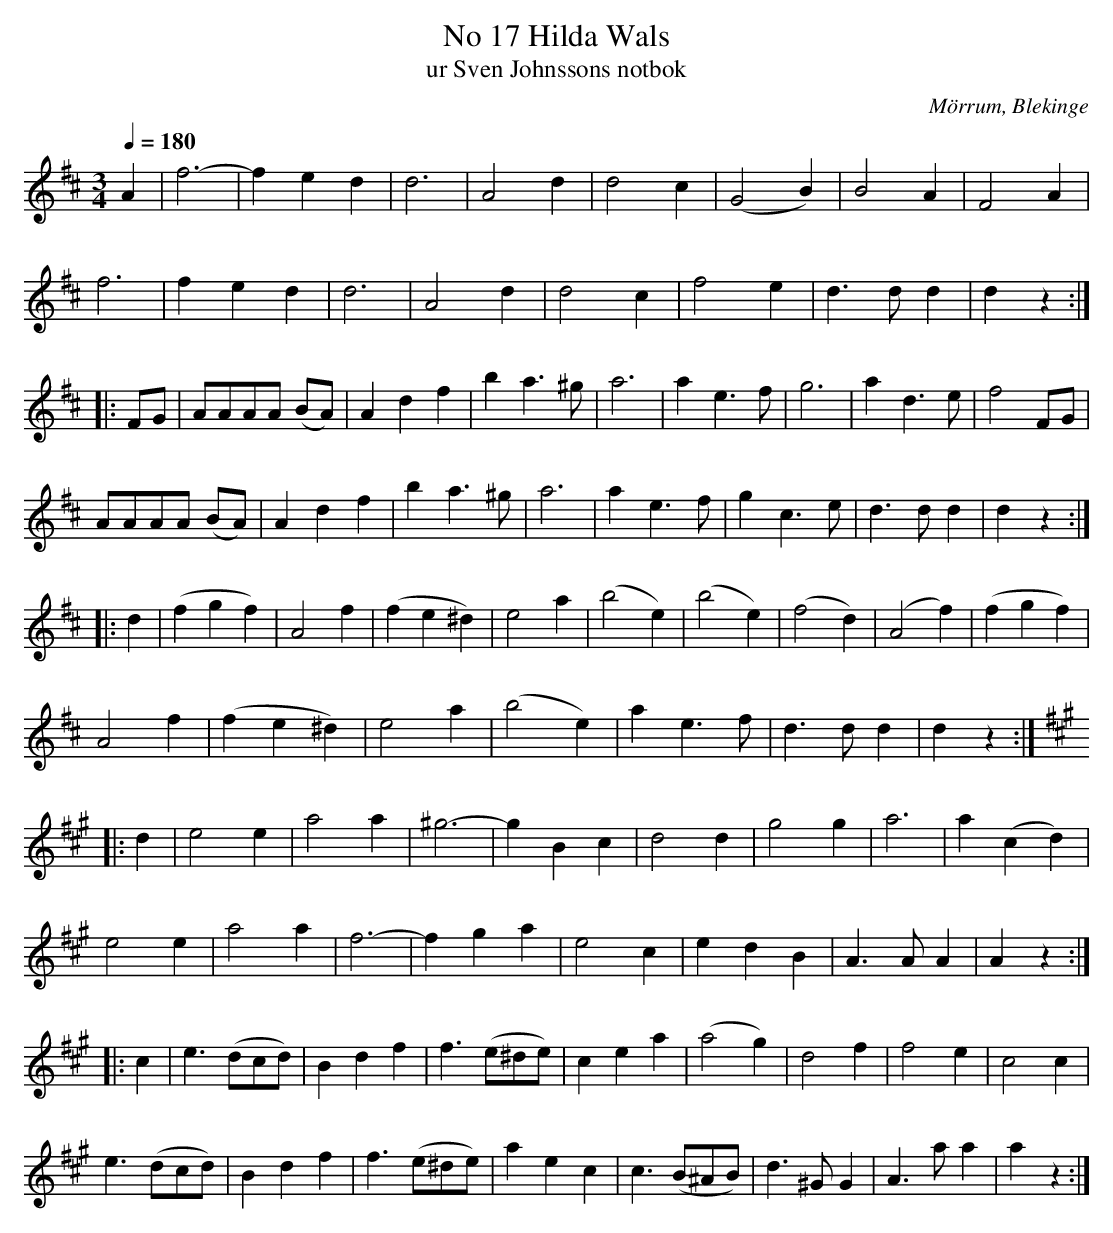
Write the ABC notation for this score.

X:1
T:No 17 Hilda Wals
T:ur Sven Johnssons notbok
L:1/4
M:3/4
O:Mörrum, Blekinge
Q:1/4=180
K:D
A | f3- | f e d | d3 | A2 d | d2 c | (G2 B) | B2 A | F2 A |
f3 | f e d | d3 | A2 d | d2 c | f2 e | d>d d | d z ::
F/G/ | A/A/A/A/ (B/A/) | A d f | b a>^g | a3 | a e>f | g3 | a d>e | f2 F/G/ |
A/A/A/A/ (B/A/) | A d f | b a>^g | a3 | a e>f | g c>e | d>d d | d z ::
d | (f g f) | A2 f | (f e ^d) | e2 a | (b2 e) | (b2 e) | (f2 d) | (A2 f) | (f g f) |
A2 f | (f e ^d) | e2 a | (b2 e) | a e> f | d>d d | d z ::
[K:A] d | e2 e | a2 a | ^g3- | g B c | d2 d | g2 g |  a3 | a (c d) |
e2 e | a2 a | f3- | f g a | e2 c | e d B | A>A A | A z ::
c | e>(dc/d/) | B d f | f>(e^d/e/) | c e a | (a2 g) | d2 f | f2 e | c2 c |
e>(dc/d/) | B d f | f>(e^d/e/) | a e c | c>(B^A/B/) | d>^G G | A>a a | a z :|
